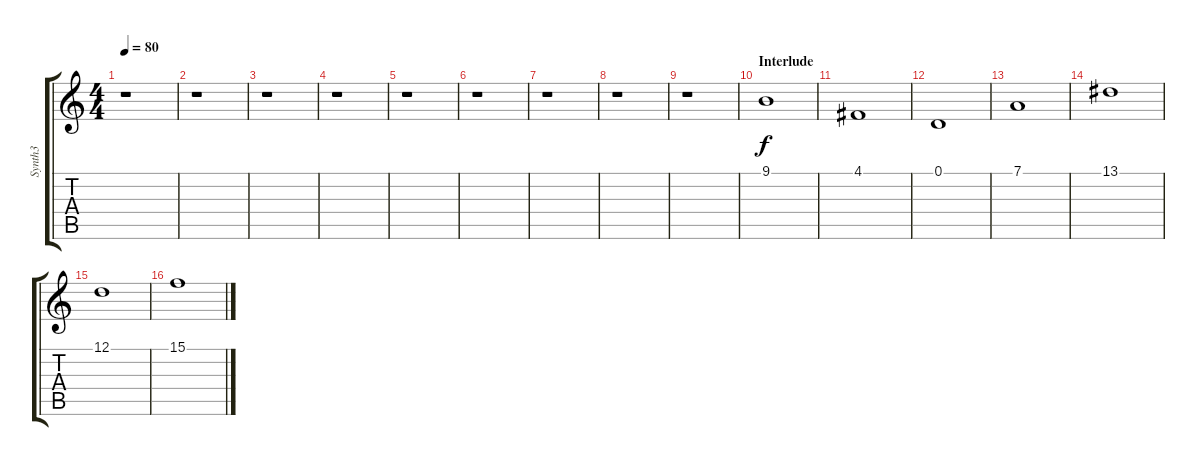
\track ("Synth3" "Synth3") {instrument stringensemble1}
\staff {score tabs}
\tuning (D4 A3 F3 C3 G2 D2) {hide}
\ts (4 4)
\tempo 80
\clef g2
\ks c
r.1{dy f} |
r.1 |
r.1 |
r.1 |
r.1 |
r.1 |
r.1 |
r.1 |
r.1 |
\section ("" "Interlude")
9.1.1 |
4.1.1 |
0.1.1 |
7.1.1 |
13.1.1 |
12.1.1 |
15.1.1
